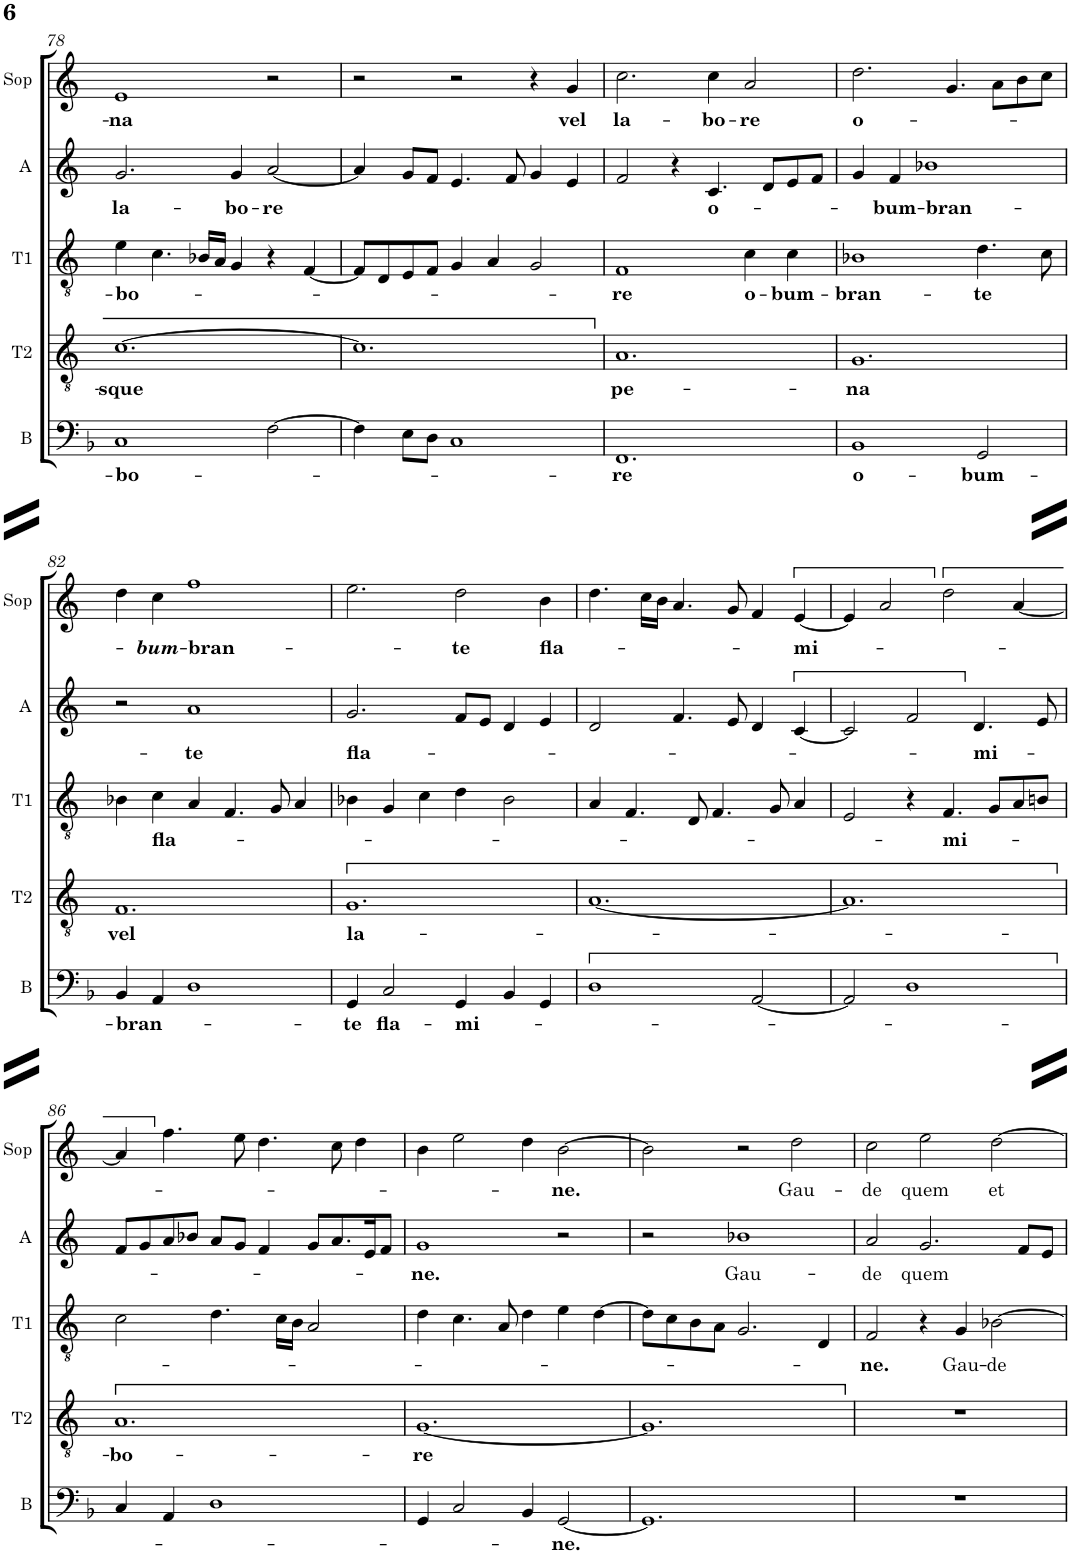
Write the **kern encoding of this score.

**kern	**text	**kern	**text	**kern	**text	**kern	**text	**kern	**text
*part5	*part5	*part4	*part4	*part3	*part3	*part2	*part2	*part1	*part1
*staff5	*staff5	*staff4	*staff4	*staff3	*staff3	*staff2	*staff2	*staff1	*staff1
*I"Bass	*	*I"Tenor (T2)	*	*I"Contratenor (T1)	*	*I"Alt	*	*I"Soprano	*
*I'B	*	*I'T2	*	*I'T1	*	*I'A	*	*I'Sop	*
!!LO:PB:g=z
*clefF4	*	*clefGv2	*	*clefGv2	*	*clefG2	*	*clefG2	*
*k[b-]	*	*k[]	*	*k[]	*	*k[]	*	*k[]	*
*M3/2	*	*M3/2	*	*M3/2	*	*M3/2	*	*M3/2	*
=78	=78	=78	=78	=78	=78	=78	=78	=78	=78
!	!LO:LY:b	!	!LO:LY:b	!	!LO:LY:b	!	!LO:LY:b	!	!LO:LY:b
1C	-bo-	[1.c	-sque	4e\	-bo-	2.g/	la-	1e	-na
.	.	.	.	4.c\	.	.	.	.	.
.	.	.	.	16B-X/LL	.	.	.	.	.
.	.	.	.	16A/JJ	.	.	.	.	.
!	!	!	!	!	!	!	!LO:LY:b	!	!
.	.	.	.	4G/	.	4g/	-bo-	.	.
!	!	!	!	!	!	!	!LO:LY:b	!	!
[2F\	.	.	.	4r	.	[2a/	-re	2r	.
.	.	.	.	[4F/	.	.	.	.	.
=79	=79	=79	=79	=79	=79	=79	=79	=79	=79
4F\]	.	1.c]	.	8F/L]	.	4a/]	.	2r	.
.	.	.	.	8D/	.	.	.	.	.
8E\L	.	.	.	8E/	.	8g/L	.	.	.
8D\J	.	.	.	8F/J	.	8f/J	.	.	.
1C	.	.	.	4G/	.	4.e/	.	2r	.
.	.	.	.	4A/	.	.	.	.	.
.	.	.	.	.	.	8f/	.	.	.
.	.	.	.	2G/	.	4g/	.	4r	.
!	!	!	!	!	!	!	!	!	!LO:LY:b
.	.	.	.	.	.	4e/	.	4g/	vel
=80	=80	=80	=80	=80	=80	=80	=80	=80	=80
!	!LO:LY:b	!	!LO:LY:b	!	!LO:LY:b	!	!	!	!LO:LY:b
1.FF	-re	1.A	pe-	1F	-re	2f/	.	2.cc\	la-
.	.	.	.	.	.	4r	.	.	.
!	!	!	!	!	!	!	!LO:LY:b	!	!LO:LY:b
.	.	.	.	.	.	4.c/	o-	4cc\	-bo-
!	!	!	!	!	!LO:LY:b	!	!	!	!LO:LY:b
.	.	.	.	4c\	o-	.	.	2a/	-re
.	.	.	.	.	.	8d/L	.	.	.
!	!	!	!	!	!LO:LY:b	!	!	!	!
.	.	.	.	4c\	-bum-	8e/	.	.	.
.	.	.	.	.	.	8f/J	.	.	.
=81	=81	=81	=81	=81	=81	=81	=81	=81	=81
!	!LO:LY:b	!	!LO:LY:b	!	!LO:LY:b	!	!	!	!LO:LY:b
1BB-	o-	1.G	-na	1B-X	-bran-	4g/	.	2.dd\	o-
!	!	!	!	!	!	!	!LO:LY:b	!	!
.	.	.	.	.	.	4f/	-bum-	.	.
!	!	!	!	!	!	!	!LO:LY:b	!	!
.	.	.	.	.	.	1b-X	-bran-	.	.
.	.	.	.	.	.	.	.	4.g/	.
!	!LO:LY:b	!	!	!	!LO:LY:b	!	!	!	!
2GG/	-bum-	.	.	4.d\	-te	.	.	.	.
.	.	.	.	.	.	.	.	8a\L	.
.	.	.	.	.	.	.	.	8b\	.
.	.	.	.	8c\	.	.	.	8cc\J	.
!!LO:LB:g=z
=82	=82	=82	=82	=82	=82	=82	=82	=82	=82
!	!LO:LY:b	!	!LO:LY:b	!	!	!	!	!	!
4BB-/	-bran-	1.F	vel	4B-X\	.	2r	.	4dd\	.
!	!	!	!	!	!LO:LY:b	!	!	!	!LO:LY:b
4AA/	.	.	.	4c\	fla-	.	.	4cc\	bum-
!	!	!	!	!	!	!	!LO:LY:b	!	!LO:LY:b
1D	.	.	.	4A/	.	1a	-te	1ff	-bran-
.	.	.	.	4.F/	.	.	.	.	.
.	.	.	.	8G/	.	.	.	.	.
.	.	.	.	4A/	.	.	.	.	.
=83	=83	=83	=83	=83	=83	=83	=83	=83	=83
!	!LO:LY:b	!	!LO:LY:b	!	!	!	!LO:LY:b	!	!
4GG/	-te	1.G	la-	4B-X\	.	2.g/	fla-	2.ee\	.
!	!LO:LY:b	!	!	!	!	!	!	!	!
2C/	fla-	.	.	4G/	.	.	.	.	.
.	.	.	.	4c\	.	.	.	.	.
!	!LO:LY:b	!	!	!	!	!	!	!	!LO:LY:b
4GG/	-mi-	.	.	4d\	.	8f/L	.	2dd\	-te
.	.	.	.	.	.	8e/J	.	.	.
4BB-/	.	.	.	2B-\	.	4d/	.	.	.
!	!	!	!	!	!	!	!	!	!LO:LY:b
4GG/	.	.	.	.	.	4e/	.	4b\	fla-
=84	=84	=84	=84	=84	=84	=84	=84	=84	=84
1D	.	[1.A	.	4A/	.	2d/	.	4.dd\	.
.	.	.	.	4.F/	.	.	.	.	.
.	.	.	.	.	.	.	.	16cc\LL	.
.	.	.	.	.	.	.	.	16b\JJ	.
.	.	.	.	.	.	4.f/	.	4.a/	.
.	.	.	.	8D/	.	.	.	.	.
.	.	.	.	4.F/	.	.	.	.	.
.	.	.	.	.	.	8e/	.	8g/	.
[2AA/	.	.	.	.	.	4d/	.	4f/	.
.	.	.	.	8G/	.	.	.	.	.
!	!	!	!	!	!	!	!	!	!LO:LY:b
.	.	.	.	4A/	.	[4c/	.	[4e/	-mi-
=85	=85	=85	=85	=85	=85	=85	=85	=85	=85
2AA/]	.	1.A]	.	2E/	.	2c/]	.	4e/]	.
.	.	.	.	.	.	.	.	2a/	.
1D	.	.	.	4r	.	2f/	.	.	.
!	!	!	!	!	!LO:LY:b	!	!	!	!
.	.	.	.	4.F/	-mi-	.	.	2dd\	.
!	!	!	!	!	!	!	!LO:LY:b	!	!
.	.	.	.	.	.	4.d/	mi-	.	.
.	.	.	.	8G/L	.	.	.	.	.
.	.	.	.	8A/	.	.	.	[4a/	.
.	.	.	.	8Bn/J	.	8e/	.	.	.
!!LO:LB:g=z
=86	=86	=86	=86	=86	=86	=86	=86	=86	=86
!	!	!	!LO:LY:b	!	!	!	!	!	!
4C/	.	1.A	bo-	2c\	.	8f/L	.	4a/]	.
.	.	.	.	.	.	8g/	.	.	.
4AA/	.	.	.	.	.	8a/	.	4.ff\	.
.	.	.	.	.	.	8b-X/J	.	.	.
1D	.	.	.	4.d\	.	8a/L	.	.	.
.	.	.	.	.	.	8g/J	.	8ee\	.
.	.	.	.	.	.	4f/	.	4.dd\	.
.	.	.	.	16c\LL	.	.	.	.	.
.	.	.	.	16B\JJ	.	.	.	.	.
.	.	.	.	2A/	.	8g/L	.	.	.
.	.	.	.	.	.	8.a/	.	8cc\	.
.	.	.	.	.	.	.	.	4dd\	.
.	.	.	.	.	.	16e/K	.	.	.
.	.	.	.	.	.	8f/J	.	.	.
=87	=87	=87	=87	=87	=87	=87	=87	=87	=87
!	!	!	!LO:LY:b	!	!	!	!LO:LY:b	!	!
4GG/	.	[1.G	-re	4d\	.	1g	ne.	4b\	.
2C/	.	.	.	4.c\	.	.	.	2ee\	.
.	.	.	.	8A/	.	.	.	.	.
4BB-/	.	.	.	4d\	.	.	.	4dd\	.
!	!LO:LY:b	!	!	!	!	!	!	!	!LO:LY:b
[2GG/	-ne.	.	.	4e\	.	2r	.	[2b\	-ne.
.	.	.	.	[4d\	.	.	.	.	.
=88	=88	=88	=88	=88	=88	=88	=88	=88	=88
1.GG]	.	1.G]	.	8d\L]	.	2r	.	2b\]	.
.	.	.	.	8c\	.	.	.	.	.
.	.	.	.	8B\	.	.	.	.	.
.	.	.	.	8A\J	.	.	.	.	.
!	!	!	!	!	!	!	!LO:LY:b	!	!
.	.	.	.	2.G/	.	1b-X	Gau-	2r	.
!	!	!	!	!	!	!	!	!	!LO:LY:b
.	.	.	.	.	.	.	.	2dd\	Gau-
.	.	.	.	4D/	.	.	.	.	.
=89	=89	=89	=89	=89	=89	=89	=89	=89	=89
!	!	!	!	!	!LO:LY:b	!	!LO:LY:b	!	!LO:LY:b
1.r	.	1.r	.	2F/	ne.	2a/	-de	2cc\	-de
!	!	!	!	!	!	!	!LO:LY:b	!	!LO:LY:b
.	.	.	.	4r	.	2.g/	quem	2ee\	quem
!	!	!	!	!	!LO:LY:b	!	!	!	!
.	.	.	.	4G/	Gau-	.	.	.	.
!	!	!	!	!	!LO:LY:b	!	!	!	!LO:LY:b
.	.	.	.	[2B-X\	-de	.	.	[2dd\	et
.	.	.	.	.	.	8f/L	.	.	.
.	.	.	.	.	.	8e/J	.	.	.
=	=	=	=	=	=	=	=	=	=
*-	*-	*-	*-	*-	*-	*-	*-	*-	*-
